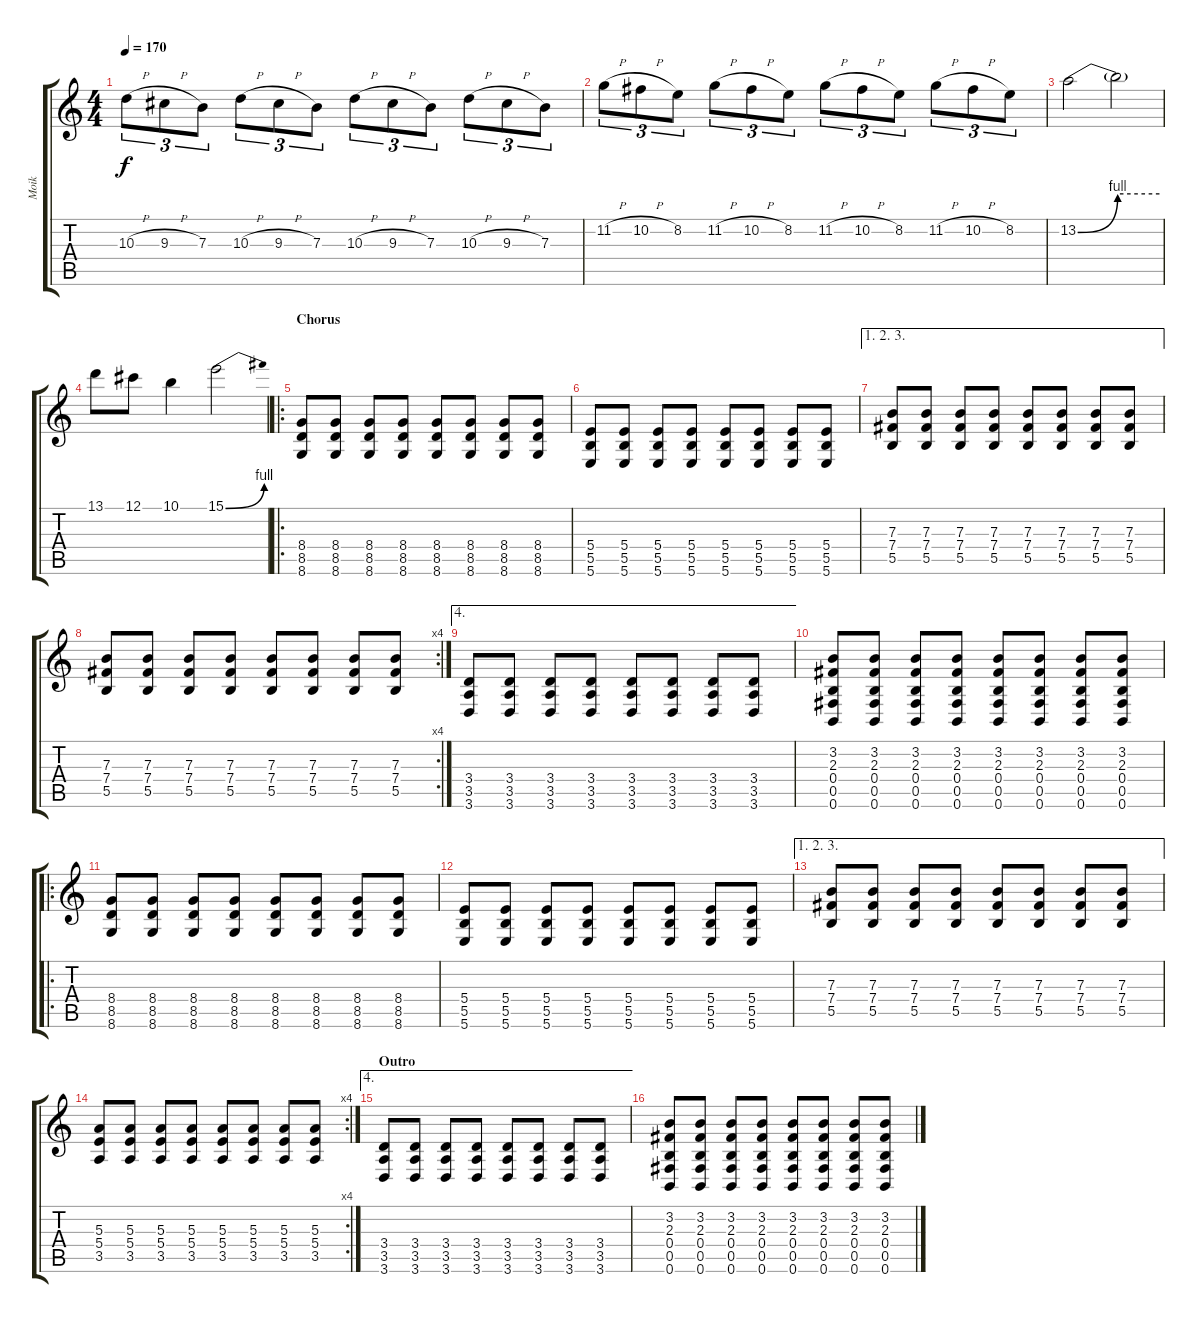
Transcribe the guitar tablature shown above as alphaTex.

\track ("Moik" "Moik") {instrument overdrivenguitar}
\staff {score tabs}
\tuning (Db4 Ab3 E3 B2 Gb2 B1) {hide}
\ts (4 4)
\tempo 170
\clef g2
\ks c
10.3{h}.8{tu (3 2) dy f} 9.3{h}.8{tu (3 2)} 7.3.8{tu (3 2)} 10.3{h}.8{tu (3 2)} 9.3{h}.8{tu (3 2)} 7.3.8{tu (3 2)} 10.3{h}.8{tu (3 2)} 9.3{h}.8{tu (3 2)} 7.3.8{tu (3 2)} 10.3{h}.8{tu (3 2)} 9.3{h}.8{tu (3 2)} 7.3.8{tu (3 2)} |
11.2{h}.8{tu (3 2)} 10.2{h}.8{tu (3 2)} 8.2.8{tu (3 2)} 11.2{h}.8{tu (3 2)} 10.2{h}.8{tu (3 2)} 8.2.8{tu (3 2)} 11.2{h}.8{tu (3 2)} 10.2{h}.8{tu (3 2)} 8.2.8{tu (3 2)} 11.2{h}.8{tu (3 2)} 10.2{h}.8{tu (3 2)} 8.2.8{tu (3 2)} |
13.2{be (bend 0 0 60 4)}.2 13.2{be (hold 0 4 60 4) t}.2 |
13.1.8 12.1.8 10.1.4 15.1{be (bend 0 0 60 4)}.2 |
\ro
\section ("" "Chorus")
(8.4 8.5 8.6).8 (8.4 8.5 8.6).8 (8.4 8.5 8.6).8 (8.4 8.5 8.6).8 (8.4 8.5 8.6).8 (8.4 8.5 8.6).8 (8.4 8.5 8.6).8 (8.4 8.5 8.6).8 |
(5.4 5.5 5.6).8 (5.4 5.5 5.6).8 (5.4 5.5 5.6).8 (5.4 5.5 5.6).8 (5.4 5.5 5.6).8 (5.4 5.5 5.6).8 (5.4 5.5 5.6).8 (5.4 5.5 5.6).8 |
\ae (1 2 3)
(7.3 7.4 5.5).8 (7.3 7.4 5.5).8 (7.3 7.4 5.5).8 (7.3 7.4 5.5).8 (7.3 7.4 5.5).8 (7.3 7.4 5.5).8 (7.3 7.4 5.5).8 (7.3 7.4 5.5).8 |
\rc 4
(7.3 7.4 5.5).8 (7.3 7.4 5.5).8 (7.3 7.4 5.5).8 (7.3 7.4 5.5).8 (7.3 7.4 5.5).8 (7.3 7.4 5.5).8 (7.3 7.4 5.5).8 (7.3 7.4 5.5).8 |
\ae 4
(3.4 3.5 3.6).8 (3.4 3.5 3.6).8 (3.4 3.5 3.6).8 (3.4 3.5 3.6).8 (3.4 3.5 3.6).8 (3.4 3.5 3.6).8 (3.4 3.5 3.6).8 (3.4 3.5 3.6).8 |
(3.2 2.3 0.4 0.5 0.6).8 (3.2 2.3 0.4 0.5 0.6).8 (3.2 2.3 0.4 0.5 0.6).8 (3.2 2.3 0.4 0.5 0.6).8 (3.2 2.3 0.4 0.5 0.6).8 (3.2 2.3 0.4 0.5 0.6).8 (3.2 2.3 0.4 0.5 0.6).8 (3.2 2.3 0.4 0.5 0.6).8 |
\ro
(8.4 8.5 8.6).8 (8.4 8.5 8.6).8 (8.4 8.5 8.6).8 (8.4 8.5 8.6).8 (8.4 8.5 8.6).8 (8.4 8.5 8.6).8 (8.4 8.5 8.6).8 (8.4 8.5 8.6).8 |
(5.4 5.5 5.6).8 (5.4 5.5 5.6).8 (5.4 5.5 5.6).8 (5.4 5.5 5.6).8 (5.4 5.5 5.6).8 (5.4 5.5 5.6).8 (5.4 5.5 5.6).8 (5.4 5.5 5.6).8 |
\ae (1 2 3)
(7.3 7.4 5.5).8 (7.3 7.4 5.5).8 (7.3 7.4 5.5).8 (7.3 7.4 5.5).8 (7.3 7.4 5.5).8 (7.3 7.4 5.5).8 (7.3 7.4 5.5).8 (7.3 7.4 5.5).8 |
\rc 4
(5.3 5.4 3.5).8 (5.3 5.4 3.5).8 (5.3 5.4 3.5).8 (5.3 5.4 3.5).8 (5.3 5.4 3.5).8 (5.3 5.4 3.5).8 (5.3 5.4 3.5).8 (5.3 5.4 3.5).8 |
\ae 4
\section ("" "Outro")
(3.4 3.5 3.6).8 (3.4 3.5 3.6).8 (3.4 3.5 3.6).8 (3.4 3.5 3.6).8 (3.4 3.5 3.6).8 (3.4 3.5 3.6).8 (3.4 3.5 3.6).8 (3.4 3.5 3.6).8 |
(3.2 2.3 0.4 0.5 0.6).8 (3.2 2.3 0.4 0.5 0.6).8 (3.2 2.3 0.4 0.5 0.6).8 (3.2 2.3 0.4 0.5 0.6).8 (3.2 2.3 0.4 0.5 0.6).8 (3.2 2.3 0.4 0.5 0.6).8 (3.2 2.3 0.4 0.5 0.6).8 (3.2 2.3 0.4 0.5 0.6).8
